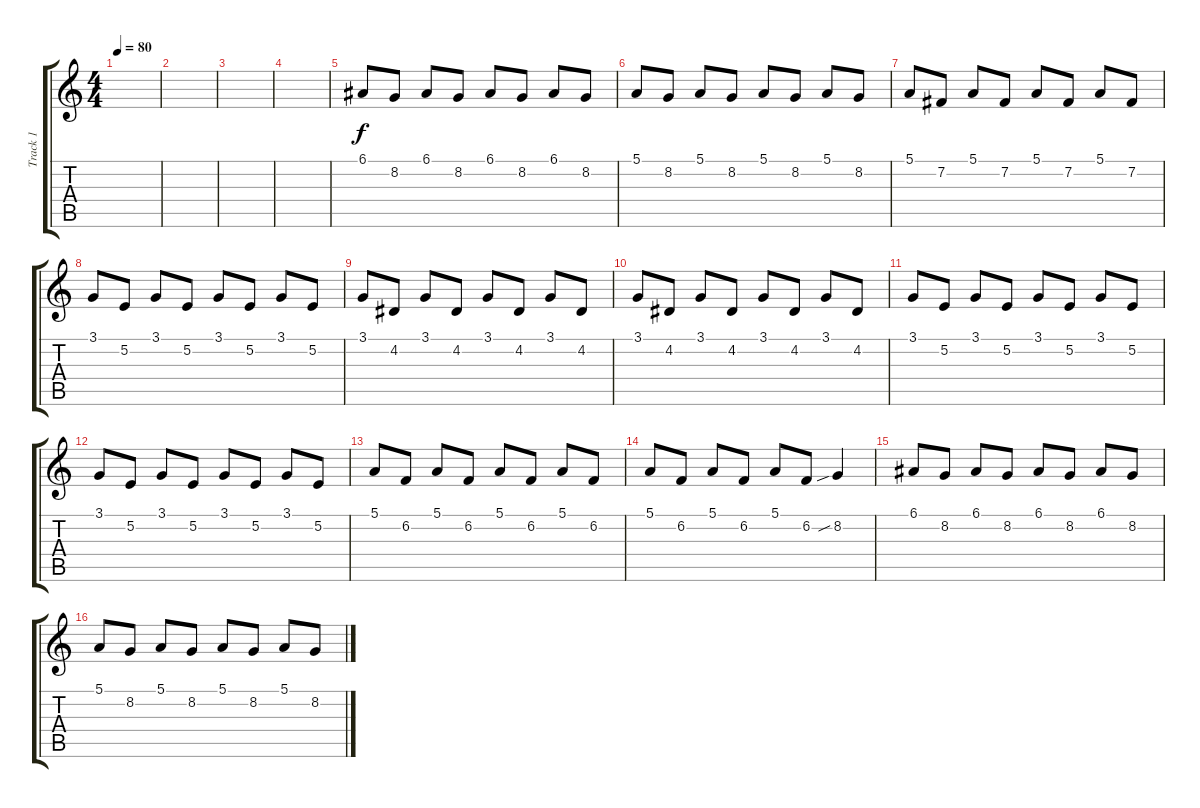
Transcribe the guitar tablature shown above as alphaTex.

\track ("Track 1" "Track 1") {instrument drawbarorgan}
\staff {score tabs}
\tuning (E4 B3 G3 D3 A2 E2) {hide}
\ts (4 4)
\tempo 80
\clef g2
\ks c
|
|
|
|
6.1.8 8.2.8 6.1.8 8.2.8 6.1.8 8.2.8 6.1.8 8.2.8 |
5.1.8 8.2.8 5.1.8 8.2.8 5.1.8 8.2.8 5.1.8 8.2.8 |
5.1.8 7.2.8 5.1.8 7.2.8 5.1.8 7.2.8 5.1.8 7.2.8 |
3.1.8 5.2.8 3.1.8 5.2.8 3.1.8 5.2.8 3.1.8 5.2.8 |
3.1.8 4.2.8 3.1.8 4.2.8 3.1.8 4.2.8 3.1.8 4.2.8 |
3.1.8 4.2.8 3.1.8 4.2.8 3.1.8 4.2.8 3.1.8 4.2.8 |
3.1.8 5.2.8 3.1.8 5.2.8 3.1.8 5.2.8 3.1.8 5.2.8 |
3.1.8 5.2.8 3.1.8 5.2.8 3.1.8 5.2.8 3.1.8 5.2.8 |
5.1.8 6.2.8 5.1.8 6.2.8 5.1.8 6.2.8 5.1.8 6.2.8 |
5.1.8 6.2.8 5.1.8 6.2.8 5.1.8 6.2.8 8.2{sib}.4 |
6.1.8 8.2.8 6.1.8 8.2.8 6.1.8 8.2.8 6.1.8 8.2.8 |
5.1.8 8.2.8 5.1.8 8.2.8 5.1.8 8.2.8 5.1.8 8.2.8
